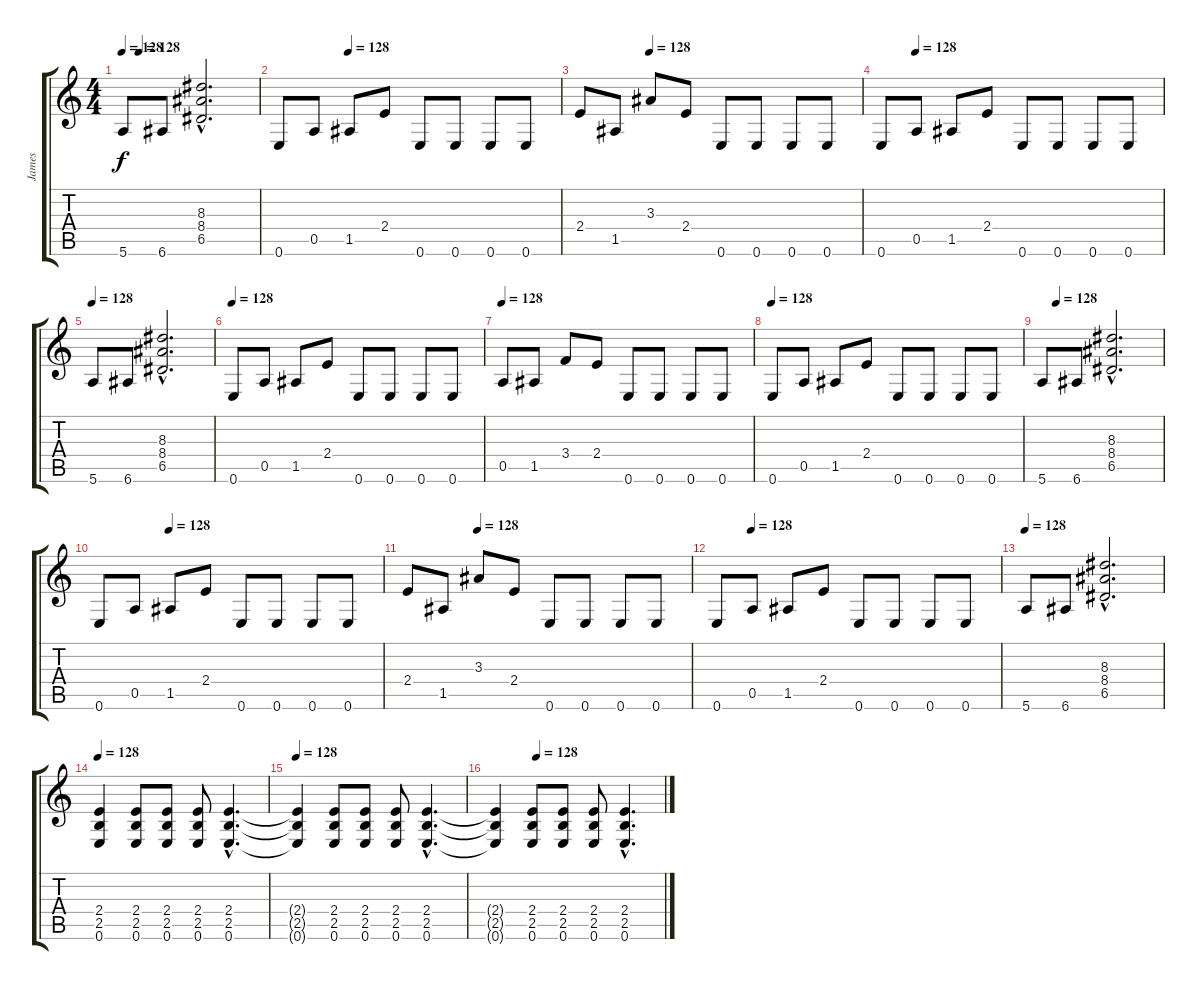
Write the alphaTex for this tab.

\track ("James" "James") {instrument distortionguitar}
\staff {score tabs}
\tuning (E4 B3 G3 D3 A2 E2) {hide}
\ts (4 4)
\tempo 128
\tempo (128 0.125)
\clef g2
\ks c
5.6.8{dy f} 6.6.8 (8.3{hac} 8.4{hac} 6.5{hac}).2{d} |
\tempo (128 0.25)
0.6.8 0.5.8 1.5.8 2.4.8 0.6.8 0.6.8 0.6.8 0.6.8 |
\tempo (128 0.25)
2.4.8 1.5.8 3.3.8 2.4.8 0.6.8 0.6.8 0.6.8 0.6.8 |
\tempo (128 0.125)
0.6.8 0.5.8 1.5.8 2.4.8 0.6.8 0.6.8 0.6.8 0.6.8 |
\tempo 128
5.6.8 6.6.8 (8.3{hac} 8.4{hac} 6.5{hac}).2{d} |
\tempo 128
0.6.8 0.5.8 1.5.8 2.4.8 0.6.8 0.6.8 0.6.8 0.6.8 |
\tempo 128
0.5.8 1.5.8 3.4.8 2.4.8 0.6.8 0.6.8 0.6.8 0.6.8 |
\tempo 128
0.6.8 0.5.8 1.5.8 2.4.8 0.6.8 0.6.8 0.6.8 0.6.8 |
\tempo (128 0.125)
5.6.8 6.6.8 (8.3{hac} 8.4{hac} 6.5{hac}).2{d} |
\tempo (128 0.25)
0.6.8 0.5.8 1.5.8 2.4.8 0.6.8 0.6.8 0.6.8 0.6.8 |
\tempo (128 0.25)
2.4.8 1.5.8 3.3.8 2.4.8 0.6.8 0.6.8 0.6.8 0.6.8 |
\tempo (128 0.125)
0.6.8 0.5.8 1.5.8 2.4.8 0.6.8 0.6.8 0.6.8 0.6.8 |
\tempo 128
5.6.8 6.6.8 (8.3{hac} 8.4{hac} 6.5{hac}).2{d} |
\tempo 128
(2.4 2.5 0.6).4 (2.4 2.5 0.6).8 (2.4 2.5 0.6).8 (2.4 2.5 0.6).8 (2.4{hac} 2.5{hac} 0.6{hac}).4{d} |
\tempo 128
(2.4{t} 2.5{t} 0.6{t}).4 (2.4 2.5 0.6).8 (2.4 2.5 0.6).8 (2.4 2.5 0.6).8 (2.4{hac} 2.5{hac} 0.6{hac}).4{d} |
\tempo (128 0.25)
(2.4{t} 2.5{t} 0.6{t}).4 (2.4 2.5 0.6).8 (2.4 2.5 0.6).8 (2.4 2.5 0.6).8 (2.4{hac} 2.5{hac} 0.6{hac}).4{d}
